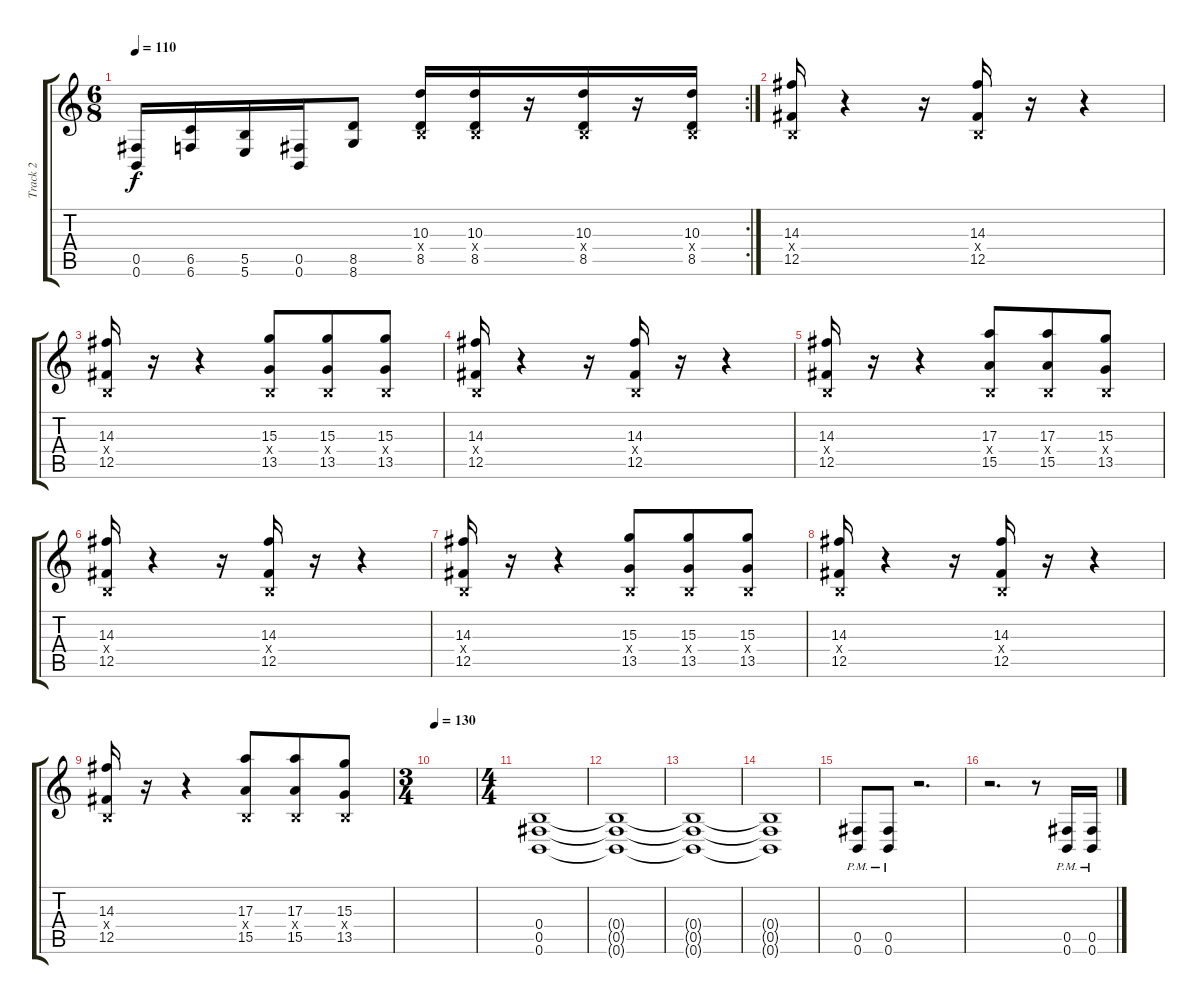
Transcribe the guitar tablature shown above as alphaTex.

\track ("Track 2" "Track 2") {instrument overdrivenguitar}
\staff {score tabs}
\tuning (Db4 Ab3 E3 B2 Gb2 B1) {hide}
\rc 2
\ts (6 8)
\tempo 110
\clef g2
\ks c
(0.5 0.6).16{dy f} (6.5 6.6).16 (5.5 5.6).16 (0.5 0.6).16 (8.5 8.6).8 (10.3 0.4{x} 8.5).16 (10.3 0.4{x} 8.5).16 r.16 (10.3 0.4{x} 8.5).16 r.16 (10.3 0.4{x} 8.5).16 |
(14.3 0.4{x} 12.5).16 r.4 r.16 (14.3 0.4{x} 12.5).16 r.16 r.4 |
(14.3 0.4{x} 12.5).16 r.16 r.4 (15.3 0.4{x} 13.5).8 (15.3 0.4{x} 13.5).8 (15.3 0.4{x} 13.5).8 |
(14.3 0.4{x} 12.5).16 r.4 r.16 (14.3 0.4{x} 12.5).16 r.16 r.4 |
(14.3 0.4{x} 12.5).16 r.16 r.4 (17.3 0.4{x} 15.5).8 (17.3 0.4{x} 15.5).8 (15.3 0.4{x} 13.5).8 |
(14.3 0.4{x} 12.5).16 r.4 r.16 (14.3 0.4{x} 12.5).16 r.16 r.4 |
(14.3 0.4{x} 12.5).16 r.16 r.4 (15.3 0.4{x} 13.5).8 (15.3 0.4{x} 13.5).8 (15.3 0.4{x} 13.5).8 |
(14.3 0.4{x} 12.5).16 r.4 r.16 (14.3 0.4{x} 12.5).16 r.16 r.4 |
(14.3 0.4{x} 12.5).16 r.16 r.4 (17.3 0.4{x} 15.5).8 (17.3 0.4{x} 15.5).8 (15.3 0.4{x} 13.5).8 |
\ts (3 4)
\tempo 130
|
\ts (4 4)
(0.4 0.5 0.6).1 |
(0.4{t} 0.5{t} 0.6{t}).1 |
(0.4{t} 0.5{t} 0.6{t}).1 |
(0.4{t} 0.5{t} 0.6{t}).1 |
(0.5{pm} 0.6{pm}).8 (0.5{pm} 0.6{pm}).8 r.2{d} |
r.2{d} r.8 (0.5{pm} 0.6{pm}).16 (0.5{pm} 0.6{pm}).16
